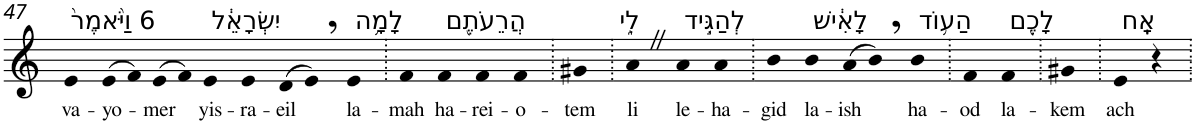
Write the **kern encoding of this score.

**kern	**text
*part1	*part1
*staff1	*staff1
*I"Piano	*
*I'Pno	*
!!LO:PB:g=z
*clefG2	*
*k[]	*
=47	=47
!LO:TX:a:t=6 וַיֹּ֙אמֶר֙	!
!	!LO:LY:b
4e	va-
!	!LO:LY:b
(>8e	-yo-
8f)	.
!	!LO:LY:b
(>8e	-mer
8f)	.
!LO:TX:a:t=יִשְׂרָאֵ֔ל	!
!	!LO:LY:b
4e	yis-
!	!LO:LY:b
4e	-ra-
!	!LO:LY:b
(>8d	-eil
8e,)	.
!LO:TX:a:t=לָמָ֥ה	!
!	!LO:LY:b
4e	la-
=48.	=48.
!	!LO:LY:b
4f	-mah
!LO:TX:a:t=הֲרֵעֹתֶ֖ם	!
!	!LO:LY:b
4f	ha-
!	!LO:LY:b
4f	-rei-
!	!LO:LY:b
4f	-o-
=49.	=49.
!	!LO:LY:b
4g#X	-tem
=50.	=50.
!LO:TX:a:t=לִ֑י	!
!	!LO:LY:b
4aZ	li
!LO:TX:a:t=לְהַגִּ֣יד	!
!	!LO:LY:b
4a	le-
!	!LO:LY:b
4a	-ha-
=51.	=51.
!	!LO:LY:b
4b	-gid
!LO:TX:a:t=לָאִ֔ישׁ	!
!	!LO:LY:b
4b	la-
!	!LO:LY:b
(>8a	-ish
8b,)	.
!LO:TX:a:t=הַע֥וֹד	!
!	!LO:LY:b
4b	ha-
=52.	=52.
!	!LO:LY:b
4f	-od
!LO:TX:a:t=לָכֶ֖ם	!
!	!LO:LY:b
4f	la-
=53.	=53.
!	!LO:LY:b
4g#X	-kem
=54.	=54.
!LO:TX:a:t=אָֽח	!
!	!LO:LY:b
4e	ach
4r	.
=.	=.
*-	*-
